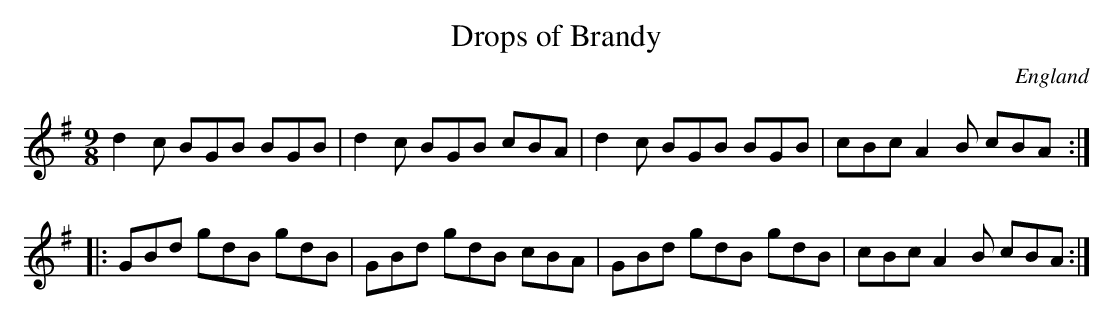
X:1
T:Drops of Brandy
M:9/8
O:England
K:G major
d2c BGB BGB|d2c BGB cBA|\
d2c BGB BGB|cBc A2B cBA::
GBd gdB gdB|GBd gdB cBA|\
GBd gdB gdB|cBc A2B cBA:|
